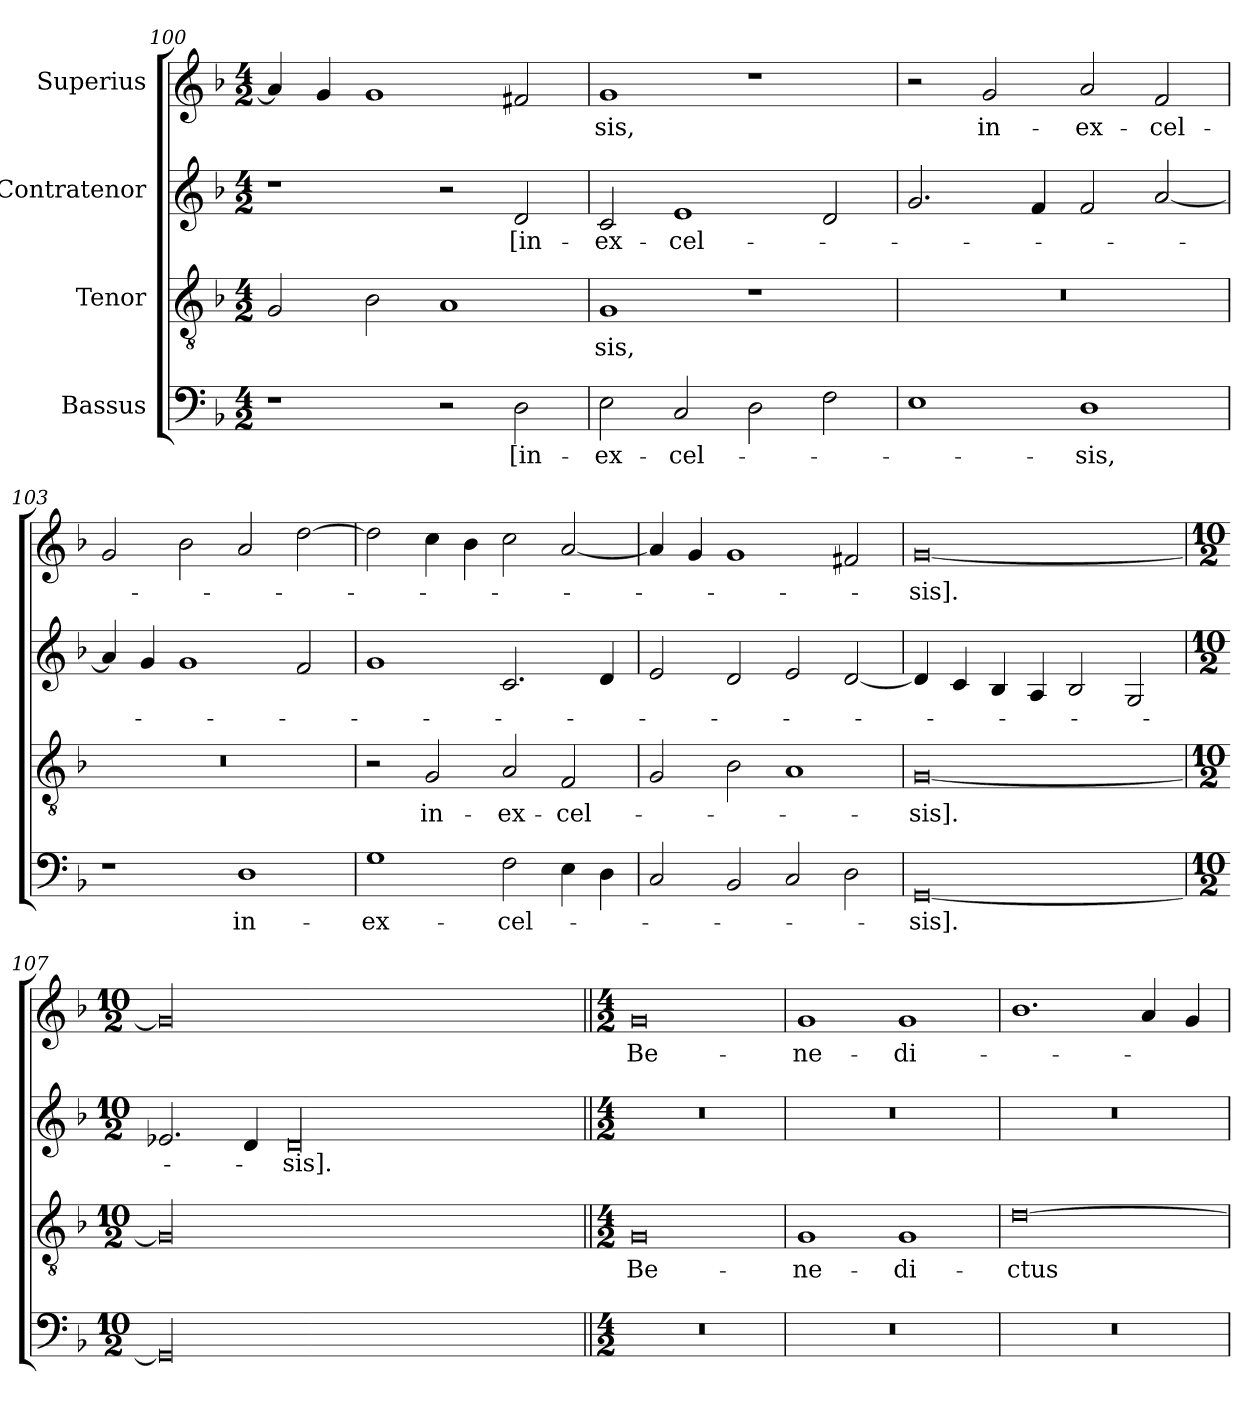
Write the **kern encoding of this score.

**kern	**text	**kern	**text	**kern	**text	**kern	**text
*part4	*part4	*part3	*part3	*part2	*part2	*part1	*part1
*staff4	*staff4	*staff3	*staff3	*staff2	*staff2	*staff1	*staff1
*I"Bassus	*	*I"Tenor	*	*I"Contratenor	*	*I"Superius	*
*clefF4	*	*clefGv2	*	*clefG2	*	*clefG2	*
*k[b-]	*	*k[b-]	*	*k[b-]	*	*k[b-]	*
*M4/2	*	*M4/2	*	*M4/2	*	*M4/2	*
=100	=100	=100	=100	=100	=100	=100	=100
1r	.	2G/	.	1r	.	4a/]	.
.	.	.	.	.	.	4g/	.
.	.	2B-\	.	.	.	1g/	.
2r	.	1A/	.	2r	.	.	.
2D\	[in-	.	.	2d/	[in-	2f#X/	.
=101	=101	=101	=101	=101	=101	=101	=101
2E\	ex-	1G/	-sis,	2c/	ex-	1g/	-sis,
2C/	-cel-	.	.	1e/	-cel-	.	.
2D\	.	1r	.	.	.	1r	.
2F\	.	.	.	2d/	.	.	.
=102	=102	=102	=102	=102	=102	=102	=102
1E\	.	0r	.	2.g/	.	2r	.
.	.	.	.	.	.	2g/	in-
.	.	.	.	4f/	.	.	.
1D\	-sis,	.	.	2f/	.	2a/	ex-
.	.	.	.	[2a/	.	2f/	-cel-
=103	=103	=103	=103	=103	=103	=103	=103
1r	.	0r	.	4a/]	.	2g/	.
.	.	.	.	4g/	.	.	.
.	.	.	.	1g/	.	2b-\	.
1D\	in-	.	.	.	.	2a/	.
.	.	.	.	2f/	.	[2dd\	.
=104	=104	=104	=104	=104	=104	=104	=104
1G\	ex-	2r	.	1g/	.	2dd\]	.
.	.	2G/	in-	.	.	4cc\	.
.	.	.	.	.	.	4b-\	.
2F\	-cel-	2A/	ex-	2.c/	.	2cc\	.
4E\	.	2F/	-cel-	.	.	[2a/	.
4D\	.	.	.	4d/	.	.	.
=105	=105	=105	=105	=105	=105	=105	=105
2C/	.	2G/	.	2e/	.	4a/]	.
.	.	.	.	.	.	4g/	.
2BB-/	.	2B-\	.	2d/	.	1g/	.
2C/	.	1A/	.	2e/	.	.	.
2D\	.	.	.	[2d/	.	2f#X/	.
=106	=106	=106	=106	=106	=106	=106	=106
[0GG/	-sis].	[0G/	-sis].	4d/]	.	[0g/	-sis].
.	.	.	.	4c/	.	.	.
.	.	.	.	4B-/	.	.	.
.	.	.	.	4A/	.	.	.
.	.	.	.	2B-/	.	.	.
.	.	.	.	2G/	.	.	.
=107	=107	=107	=107	=107	=107	=107	=107
*M10/2	*	*M10/2	*	*M10/2	*	*M10/2	*
00GG/]	.	00G/]	.	2.e-X/	.	00g/]	.
.	.	.	.	4d/	.	.	.
.	.	.	.	00d/	-sis].	.	.
1ryy	.	1ryy	.	.	.	1ryy	.
=108||	=108||	=108||	=108||	=108||	=108||	=108||	=108||
*M4/2	*	*M4/2	*	*M4/2	*	*M4/2	*
0r	.	0G/	Be-	0r	.	0g/	Be-
=109	=109	=109	=109	=109	=109	=109	=109
0r	.	1G/	-ne-	0r	.	1g/	-ne-
.	.	1G/	-di-	.	.	1g/	-di-
=110	=110	=110	=110	=110	=110	=110	=110
0r	.	[0d\	-ctus	0r	.	1.b-\	.
.	.	.	.	.	.	4a/	.
.	.	.	.	.	.	4g/	.
=	=	=	=	=	=	=	=
*-	*-	*-	*-	*-	*-	*-	*-
